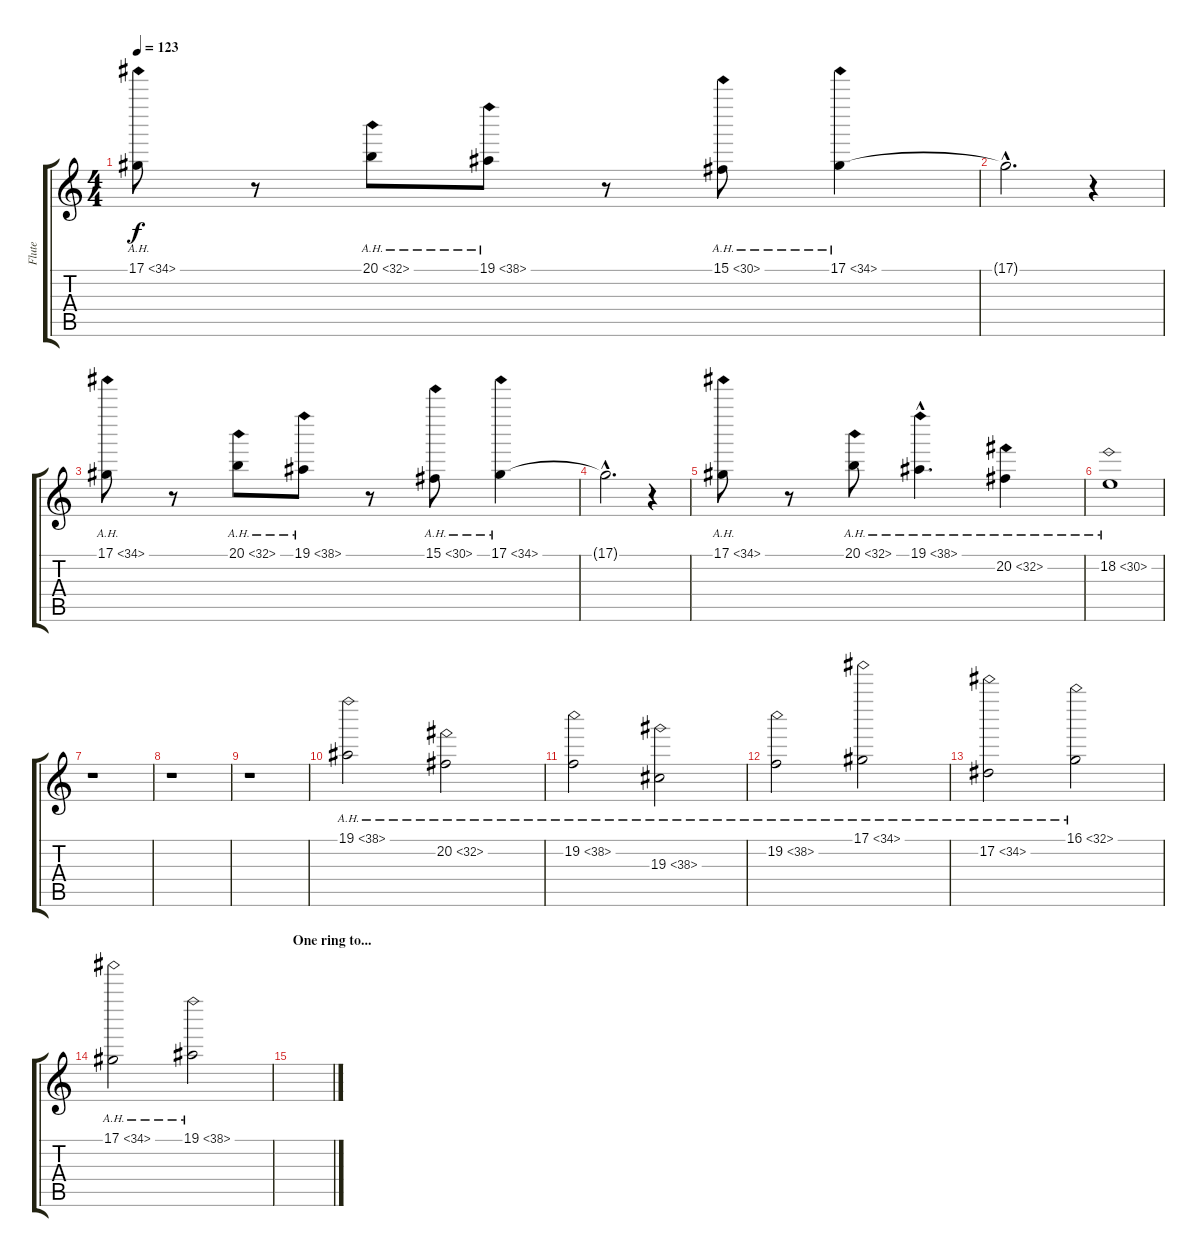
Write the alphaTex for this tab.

\track ("Flute" "Flute") {instrument ocarina}
\staff {score tabs}
\tuning (Eb4 Bb3 Gb3 Db3 Ab2 Eb2) {hide}
\ts (4 4)
\tempo 123
\clef g2
\ks c
17.1{ah 17}.8{dy f} r.8 20.1{ah 12}.8 19.1{ah 19}.8 r.8 15.1{ah 15}.8 17.1{ah 17}.4 |
17.1{hac t}.2{d} r.4 |
17.1{ah 17}.8 r.8 20.1{ah 12}.8 19.1{ah 19}.8 r.8 15.1{ah 15}.8 17.1{ah 17}.4 |
17.1{hac t}.2{d} r.4 |
17.1{ah 17}.8 r.8 20.1{ah 12}.8 19.1{ah 19 hac}.4{d} 20.2{ah 12}.4 |
18.2{ah 12}.1 |
r.1 |
r.1 |
r.1 |
19.1{ah 19}.2 20.2{ah 12}.2 |
19.2{ah 19}.2 19.3{ah 19}.2 |
19.2{ah 19}.2 17.1{ah 17}.2 |
17.2{ah 17}.2 16.1{ah 16}.2 |
17.1{ah 17}.2 19.1{ah 19}.2 |
\section ("" "One ring to...")
